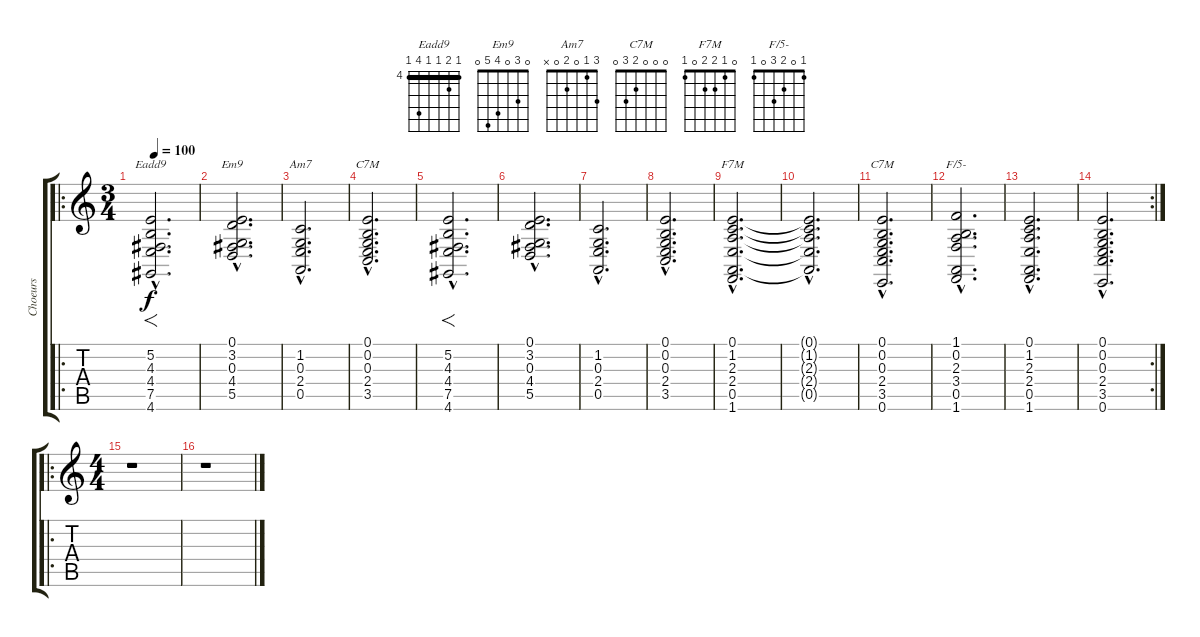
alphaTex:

\track ("Choeurs" "Choeurs") {instrument choiraahs}
\staff {score tabs}
\tuning (E4 B3 G3 D3 A2 E2) {hide}
\chord ("Eadd9" 4 5 4 4 7 4) {firstfret 4 barre 4}
\chord ("Em9" 0 3 0 4 5 0)
\chord ("Am7" 3 1 0 2 0 x)
\chord ("C7M" 0 0 0 2 3 x)
\chord ("F7M" 0 1 2 2 0 1)
\chord ("C7M" 0 0 0 2 3 0)
\chord ("F/5-" 1 0 2 3 0 1)
\ro
\ts (3 4)
\tempo 100
\clef g2
\ks c
(5.2{hac} 4.3{hac} 4.4{hac} 7.5{hac} 4.6{hac}).2{f d ch "Eadd9" dy f instrument choiraahs} |
(0.1{hac} 3.2{hac} 0.3{hac} 4.4{hac} 5.5{hac}).2{d ch "Em9"} |
(1.2{hac} 0.3{hac} 2.4{hac} 0.5{hac}).2{d ch "Am7"} |
(0.1{hac} 0.2{hac} 0.3{hac} 2.4{hac} 3.5{hac}).2{d ch "C7M"} |
(5.2{hac} 4.3{hac} 4.4{hac} 7.5{hac} 4.6{hac}).2{f d} |
(0.1{hac} 3.2{hac} 0.3{hac} 4.4{hac} 5.5{hac}).2{d} |
(1.2{hac} 0.3{hac} 2.4{hac} 0.5{hac}).2{d} |
(0.1{hac} 0.2{hac} 0.3{hac} 2.4{hac} 3.5{hac}).2{d} |
(0.1{hac} 1.2{hac} 2.3{hac} 2.4{hac} 0.5{hac} 1.6{hac}).2{d ch "F7M"} |
(0.1{hac t} 1.2{hac t} 2.3{hac t} 2.4{hac t} 0.5{hac t}).2{d} |
(0.1{hac} 0.2{hac} 0.3{hac} 2.4{hac} 3.5{hac} 0.6{hac}).2{d ch "C7M"} |
(1.1{hac} 0.2{hac} 2.3{hac} 3.4{hac} 0.5{hac} 1.6{hac}).2{d ch "F/5-"} |
(0.1{hac} 1.2{hac} 2.3{hac} 2.4{hac} 0.5{hac} 1.6{hac}).2{d} |
\rc 2
(0.1{hac} 0.2{hac} 0.3{hac} 2.4{hac} 3.5{hac} 0.6{hac}).2{d} |
\ro
\ts (4 4)
r.1 |
r.1
